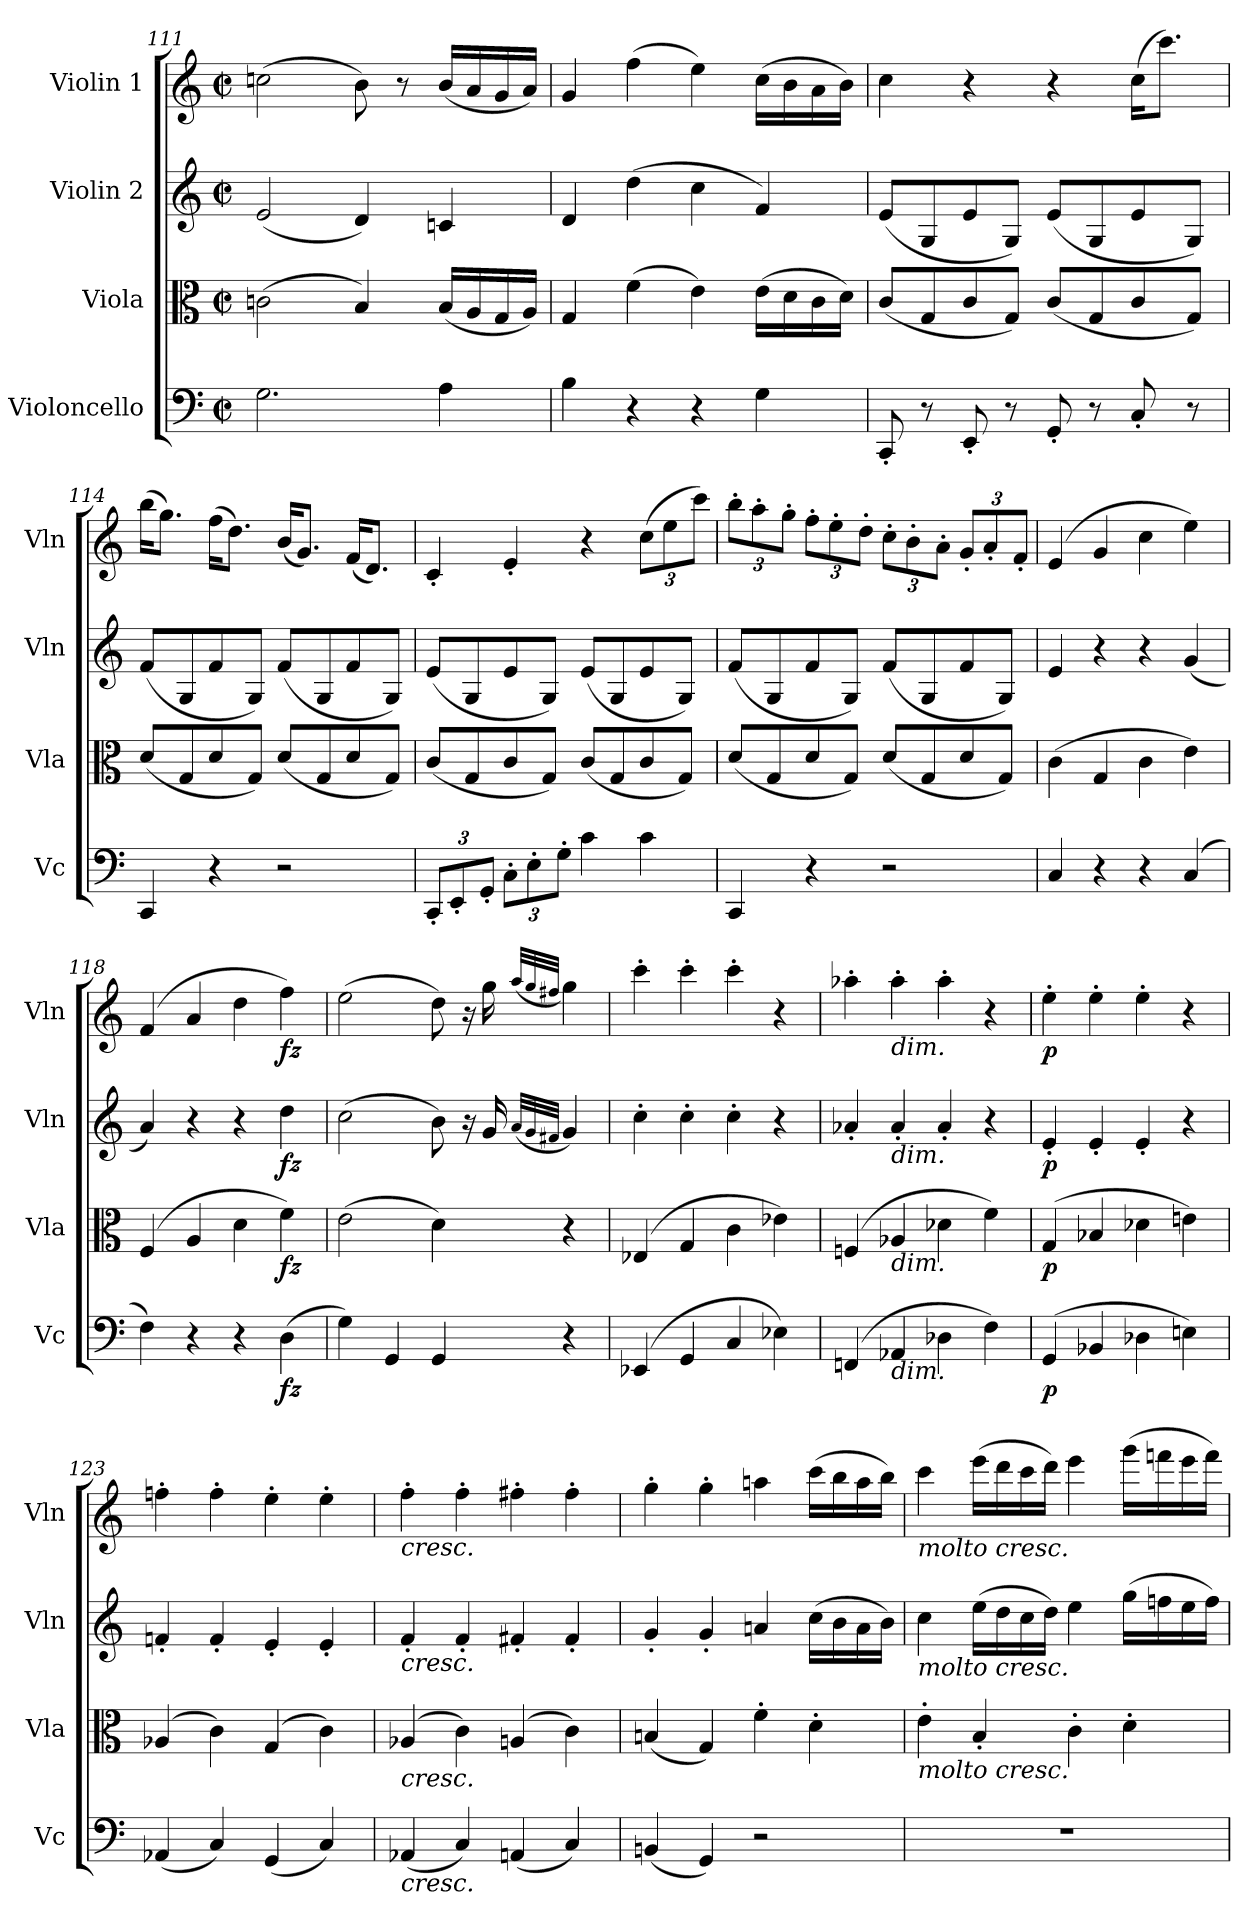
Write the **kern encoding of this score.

**kern	**dynam	**kern	**dynam	**kern	**dynam	**kern	**dynam
*part4	*part4	*part3	*part3	*part2	*part2	*part1	*part1
*staff4	*staff4	*staff3	*staff3	*staff2	*staff2	*staff1	*staff1
*I"Violoncello	*	*I"Viola	*	*I"Violin 2	*	*I"Violin 1	*
*I'Vc	*	*I'Vla	*	*I'Vln	*	*I'Vln	*
*clefF4	*	*clefC3	*	*clefG2	*	*clefG2	*
*k[]	*	*k[]	*	*k[]	*	*k[]	*
*M2/2	*	*M2/2	*	*M2/2	*	*M2/2	*
*met(c|)	*	*met(c|)	*	*met(c|)	*	*met(c|)	*
=111	=111	=111	=111	=111	=111	=111	=111
2.G\	.	(>2cn\	.	(<2e/	.	(>2ccn\	.
.	.	4B/)	.	4d/)	.	8b\)	.
.	.	.	.	.	.	8r	.
4A\	.	(<16B/LL	.	4cn/	.	(<16b/LL	.
.	.	16A/	.	.	.	16a/	.
.	.	16G/	.	.	.	16g/	.
.	.	16A/JJ)	.	.	.	16a/JJ)	.
=112	=112	=112	=112	=112	=112	=112	=112
4B\	.	4G/	.	4d/	.	4g/	.
4r	.	(>4f\	.	(>4dd\	.	(>4ff\	.
4r	.	4e\)	.	4cc\	.	4ee\)	.
4G\	.	(>16e\LL	.	4f/)	.	(>16cc\LL	.
.	.	16d\	.	.	.	16b\	.
.	.	16c\	.	.	.	16a\	.
.	.	16d\JJ)	.	.	.	16b\JJ)	.
!!LO:LB:g=z
=113	=113	=113	=113	=113	=113	=113	=113
8CC'/	.	(<8c/L	.	(<8e/L	.	4cc\	.
8r	.	8G/	.	8G/	.	.	.
8EE'/	.	8c/	.	8e/	.	4r	.
8r	.	8G/J)	.	8G/J)	.	.	.
8GG'/	.	(<8c/L	.	(<8e/L	.	4r	.
8r	.	8G/	.	8G/	.	.	.
8C'/	.	8c/	.	8e/	.	(>16cc\KL	.
.	.	.	.	.	.	8.ccc\J)	.
8r	.	8G/J)	.	8G/J)	.	.	.
=114	=114	=114	=114	=114	=114	=114	=114
4CC/	.	(<8d/L	.	(<8f/L	.	(>16bb\KL	.
.	.	.	.	.	.	8.gg\J)	.
.	.	8G/	.	8G/	.	.	.
4r	.	8d/	.	8f/	.	(>16ff\KL	.
.	.	.	.	.	.	8.dd\J)	.
.	.	8G/J)	.	8G/J)	.	.	.
2r	.	(<8d/L	.	(<8f/L	.	(<16b/KL	.
.	.	.	.	.	.	8.g/J)	.
.	.	8G/	.	8G/	.	.	.
.	.	8d/	.	8f/	.	(<16f/KL	.
.	.	.	.	.	.	8.d/J)	.
.	.	8G/J)	.	8G/J)	.	.	.
=115	=115	=115	=115	=115	=115	=115	=115
*Xbrackettup	*	*	*	*	*	*	*
12CC'/L	.	(<8c/L	.	(<8e/L	.	4c'/	.
12EE'/	.	.	.	.	.	.	.
.	.	8G/	.	8G/	.	.	.
12GG'/J	.	.	.	.	.	.	.
12C'\L	.	8c/	.	8e/	.	4e'/	.
12E'\	.	.	.	.	.	.	.
.	.	8G/J)	.	8G/J)	.	.	.
12G'\J	.	.	.	.	.	.	.
4c\	.	(<8c/L	.	(<8e/L	.	4r	.
.	.	8G/	.	8G/	.	.	.
*	*	*	*	*	*	*Xbrackettup	*
4c\	.	8c/	.	8e/	.	(>12cc\L	.
.	.	.	.	.	.	12ee\	.
.	.	8G/J)	.	8G/J)	.	.	.
.	.	.	.	.	.	12ccc\J)	.
=116	=116	=116	=116	=116	=116	=116	=116
4CC/	.	(<8d/L	.	(<8f/L	.	12bb'\L	.
.	.	.	.	.	.	12aa'\	.
.	.	8G/	.	8G/	.	.	.
.	.	.	.	.	.	12gg'\J	.
4r	.	8d/	.	8f/	.	12ff'\L	.
.	.	.	.	.	.	12ee'\	.
.	.	8G/J)	.	8G/J)	.	.	.
.	.	.	.	.	.	12dd'\J	.
2r	.	(<8d/L	.	(<8f/L	.	12cc'\L	.
.	.	.	.	.	.	12b'\	.
.	.	8G/	.	8G/	.	.	.
.	.	.	.	.	.	12a'\J	.
.	.	8d/	.	8f/	.	12g'/L	.
.	.	.	.	.	.	12a'/	.
.	.	8G/J)	.	8G/J)	.	.	.
.	.	.	.	.	.	12f'/J	.
!!LO:LB:g=z
=117	=117	=117	=117	=117	=117	=117	=117
4C/	.	(>4c\	.	4e/	.	(>4e/	.
4r	.	4G/	.	4r	.	4g/	.
4r	.	4c\	.	4r	.	4cc\	.
(<4C/	.	4e\)	.	(<4g/	.	4ee\)	.
=118	=118	=118	=118	=118	=118	=118	=118
4F\)	.	(>4F/	.	4a/)	.	(>4f/	.
4r	.	4A/	.	4r	.	4a/	.
4r	.	4d\	.	4r	.	4dd\	.
!	!LO:DY:b	!	!LO:DY:b	!	!LO:DY:b	!	!LO:DY:b
(>4D\	fz	4f\)	fz	4dd\	fz	4ff\)	fz
=119	=119	=119	=119	=119	=119	=119	=119
4G\)	.	(>2e\	.	(>2cc\	.	(>2ee\	.
4GG/	.	.	.	.	.	.	.
4GG/	.	4d\)	.	8b\)	.	8dd\)	.
.	.	.	.	16r	.	16r	.
.	.	.	.	16g/	.	16gg\	.
.	.	.	.	(<32qa/LLL	.	(<32qaa/LLL	.
.	.	.	.	32qg/	.	32qgg/	.
.	.	.	.	32qf#X/JJJ	.	32qff#X/JJJ	.
4r	.	4r	.	4g/)	.	4gg\)	.
=120	=120	=120	=120	=120	=120	=120	=120
(>4EE-X/	.	(>4E-X/	.	4cc'\	.	4ccc'\	.
4GG/	.	4G/	.	4cc'\	.	4ccc'\	.
4C/	.	4c\	.	4cc'\	.	4ccc'\	.
4E-X\)	.	4e-X\)	.	4r	.	4r	.
=121	=121	=121	=121	=121	=121	=121	=121
(>4FFn/	.	(>4Fn/	.	4a-X'/	.	4aa-X'\	.
!	!	!	!	!	!	!LO:TX:b:i:t=dim.	!
!	!	!	!	!LO:TX:b:i:t=dim.	!	!	!
!	!	!LO:TX:b:i:t=dim.	!	!	!	!	!
!LO:TX:b:i:t=dim.	!	!	!	!	!	!	!
4AA-X/	.	4A-X/	.	4a-'/	.	4aa-'\	.
4D-X\	.	4d-X\	.	4a-'/	.	4aa-'\	.
4F\)	.	4f\)	.	4r	.	4r	.
=122	=122	=122	=122	=122	=122	=122	=122
!	!LO:DY:b	!	!LO:DY:b	!	!LO:DY:b	!	!LO:DY:b
(>4GG/	p	(>4G/	p	4e'/	p	4ee'\	p
4BB-X/	.	4B-X/	.	4e'/	.	4ee'\	.
4D-X\	.	4d-X\	.	4e'/	.	4ee'\	.
4En\)	.	4en\)	.	4r	.	4r	.
=123	=123	=123	=123	=123	=123	=123	=123
(<4AA-X/	.	(>4A-X/	.	4fn'/	.	4ffn'\	.
4C/)	.	4c\)	.	4f'/	.	4ff'\	.
(<4GG/	.	(>4G/	.	4e'/	.	4ee'\	.
4C/)	.	4c\)	.	4e'/	.	4ee'\	.
!!LO:LB:g=z
=124	=124	=124	=124	=124	=124	=124	=124
!	!	!	!	!	!	!LO:TX:b:i:t=cresc.	!
!	!	!	!	!LO:TX:b:i:t=cresc.	!	!	!
!	!	!LO:TX:b:i:t=cresc.	!	!	!	!	!
!LO:TX:b:i:t=cresc.	!	!	!	!	!	!	!
(<4AA-X/	.	(>4A-X/	.	4f'/	.	4ff'\	.
4C/)	.	4c\)	.	4f'/	.	4ff'\	.
(<4AAn/	.	(>4An/	.	4f#X'/	.	4ff#X'\	.
4C/)	.	4c\)	.	4f#'/	.	4ff#'\	.
=125	=125	=125	=125	=125	=125	=125	=125
(<4BBn/	.	(<4Bn/	.	4g'/	.	4gg'\	.
4GG/)	.	4G/)	.	4g'/	.	4gg'\	.
2r	.	4f'\	.	4an/	.	4aan\	.
.	.	4d'\	.	(>16cc\LL	.	(>16ccc\LL	.
.	.	.	.	16b\	.	16bb\	.
.	.	.	.	16a\	.	16aa\	.
.	.	.	.	16b\JJ)	.	16bb\JJ)	.
=126	=126	=126	=126	=126	=126	=126	=126
!	!	!	!	!	!	!LO:TX:b:i:t=molto cresc.	!
!	!	!	!	!LO:TX:b:i:t=molto cresc.	!	!	!
!	!	!LO:TX:b:i:t=molto cresc.	!	!	!	!	!
1r	.	4e'\	.	4cc\	.	4ccc\	.
.	.	4B'/	.	(>16ee\LL	.	(>16eee\LL	.
.	.	.	.	16dd\	.	16ddd\	.
.	.	.	.	16cc\	.	16ccc\	.
.	.	.	.	16dd\JJ)	.	16ddd\JJ)	.
.	.	4c'\	.	4ee\	.	4eee\	.
.	.	4d'\	.	(>16gg\LL	.	(>16ggg\LL	.
.	.	.	.	16ffn\	.	16fffn\	.
.	.	.	.	16ee\	.	16eee\	.
.	.	.	.	16ff\JJ)	.	16fff\JJ)	.
=	=	=	=	=	=	=	=
*-	*-	*-	*-	*-	*-	*-	*-
